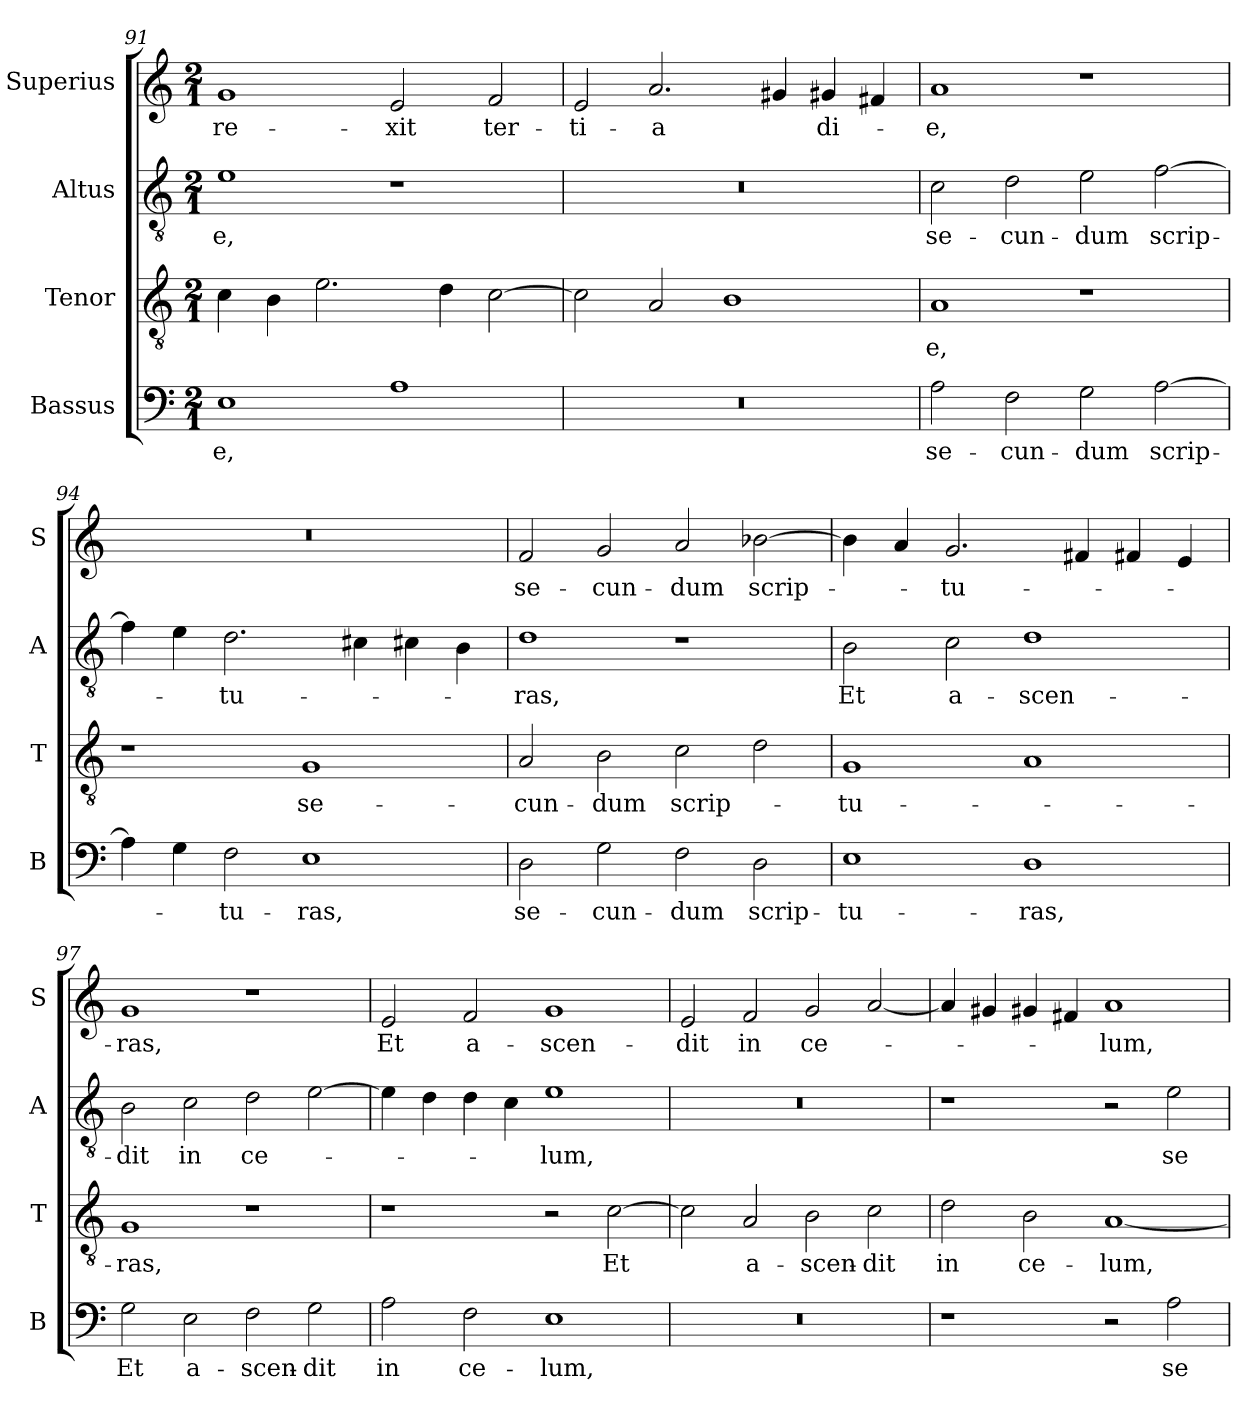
**kern	**text	**kern	**text	**kern	**text	**kern	**text
*part4	*part4	*part3	*part3	*part2	*part2	*part1	*part1
*staff4	*staff4	*staff3	*staff3	*staff2	*staff2	*staff1	*staff1
*I"Bassus	*	*I"Tenor	*	*I"Altus	*	*I"Superius	*
*I'B	*	*I'T	*	*I'A	*	*I'S	*
*clefF4	*	*clefGv2	*	*clefGv2	*	*clefG2	*
*k[]	*	*k[]	*	*k[]	*	*k[]	*
*M2/1	*	*M2/1	*	*M2/1	*	*M2/1	*
=91	=91	=91	=91	=91	=91	=91	=91
1E	-e,	4c\	.	1e	-e,	1g	-re-
.	.	4B\	.	.	.	.	.
.	.	2.e\	.	.	.	.	.
1A	.	.	.	1r	.	2e/	-xit
.	.	4d\	.	.	.	.	.
.	.	[2c\	.	.	.	2f/	ter-
=92	=92	=92	=92	=92	=92	=92	=92
0r	.	2c\]	.	0r	.	2e/	-ti-
.	.	2A/	.	.	.	2.a/	-a
.	.	1B	.	.	.	.	.
.	.	.	.	.	.	4g#X/	.
.	.	.	.	.	.	4g#X/	di-
.	.	.	.	.	.	4f#X/	.
=93	=93	=93	=93	=93	=93	=93	=93
2A\	se-	1A	-e,	2c\	se-	1a	-e,
2F\	-cun-	.	.	2d\	-cun-	.	.
2G\	-dum	1r	.	2e\	-dum	1r	.
[2A\	scrip-	.	.	[2f\	scrip-	.	.
=94	=94	=94	=94	=94	=94	=94	=94
4A\]	.	1r	.	4f\]	.	0r	.
4G\	.	.	.	4e\	.	.	.
2F\	-tu-	.	.	2.d\	-tu-	.	.
1E	-ras,	1G	se-	.	.	.	.
.	.	.	.	4c#X\	.	.	.
.	.	.	.	4c#X\	.	.	.
.	.	.	.	4B\	.	.	.
=95	=95	=95	=95	=95	=95	=95	=95
2D\	se-	2A/	-cun-	1d	-ras,	2f/	se-
2G\	-cun-	2B\	-dum	.	.	2g/	-cun-
2F\	-dum	2c\	scrip-	1r	.	2a/	-dum
2D\	scrip-	2d\	.	.	.	[2b-X\	scrip-
=96	=96	=96	=96	=96	=96	=96	=96
1E	-tu-	1G	-tu-	2B\	Et	4b-\]	.
.	.	.	.	.	.	4a/	.
.	.	.	.	2c\	a-	2.g/	-tu-
1D	-ras,	1A	.	1d	-scen-	.	.
.	.	.	.	.	.	4f#X/	.
.	.	.	.	.	.	4f#X/	.
.	.	.	.	.	.	4e/	.
=97	=97	=97	=97	=97	=97	=97	=97
2G\	Et	1G	-ras,	2B\	-dit	1g	-ras,
2E\	a-	.	.	2c\	in	.	.
2F\	-scen-	1r	.	2d\	ce-	1r	.
2G\	-dit	.	.	[2e\	.	.	.
=98	=98	=98	=98	=98	=98	=98	=98
2A\	in	1r	.	4e\]	.	2e/	Et
.	.	.	.	4d\	.	.	.
2F\	ce-	.	.	4d\	.	2f/	a-
.	.	.	.	4c\	.	.	.
1E	-lum,	2r	.	1e	-lum,	1g	-scen-
.	.	[2c\	Et	.	.	.	.
=99	=99	=99	=99	=99	=99	=99	=99
0r	.	2c\]	.	0r	.	2e/	-dit
.	.	2A/	a-	.	.	2f/	in
.	.	2B\	-scen-	.	.	2g/	ce-
.	.	2c\	-dit	.	.	[2a/	.
=100	=100	=100	=100	=100	=100	=100	=100
1r	.	2d\	in	1r	.	4a/]	.
.	.	.	.	.	.	4g#X/	.
.	.	2B\	ce-	.	.	4g#X/	.
.	.	.	.	.	.	4f#X/	.
2r	.	[1A	-lum,	2r	.	1a	-lum,
2A\	se-	.	.	2e\	se-	.	.
=	=	=	=	=	=	=	=
*-	*-	*-	*-	*-	*-	*-	*-
